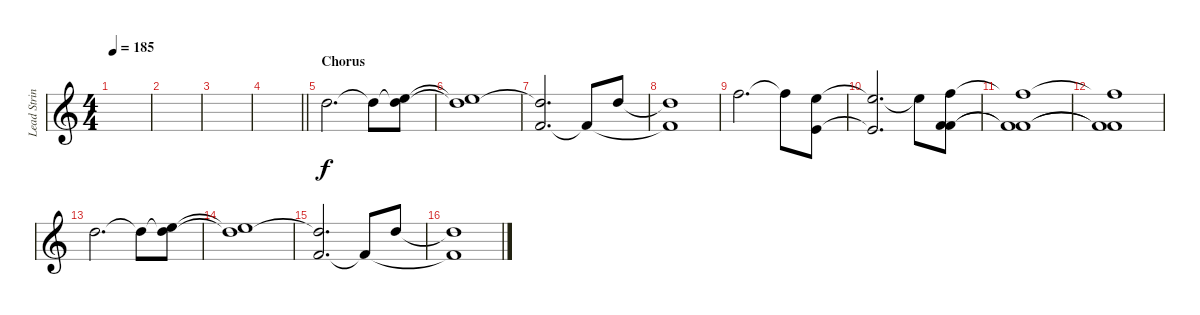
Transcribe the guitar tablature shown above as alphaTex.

\track ("Lead Strings" "Lead Strin") {instrument stringensemble2}
\staff {score}
\tuning (E4 B3 G3 D3 A2 D2) {hide}
\ts (4 4)
\tempo 185
\clef g2
\ks c
|
|
|
\barLineRight lightlight
|
\section ("" "Chorus")
15.2.2{d} 15.2{t}.8 (12.1 15.2{t}).8 |
(12.1{t} 15.2{t}).1 |
(15.2{t} 10.3).2{d} 10.3{t}.8 10.1.8 |
(10.1{t} 10.3{t}).1 |
13.1.2{d} 13.1{t}.8 (12.1 9.3).8 |
(12.1{t} 9.3{t}).2{d} 12.1{t}.8 (13.1 6.2 10.3).8 |
(13.1{t} 6.2{t} 10.3{t}).1 |
(13.1{t} 6.2{t} 10.3{t}).1 |
15.2.2{d} 15.2{t}.8 (12.1 15.2{t}).8 |
(12.1{t} 15.2{t}).1 |
(15.2{t} 10.3).2{d} 10.3{t}.8 10.1.8 |
(10.1{t} 10.3{t}).1
